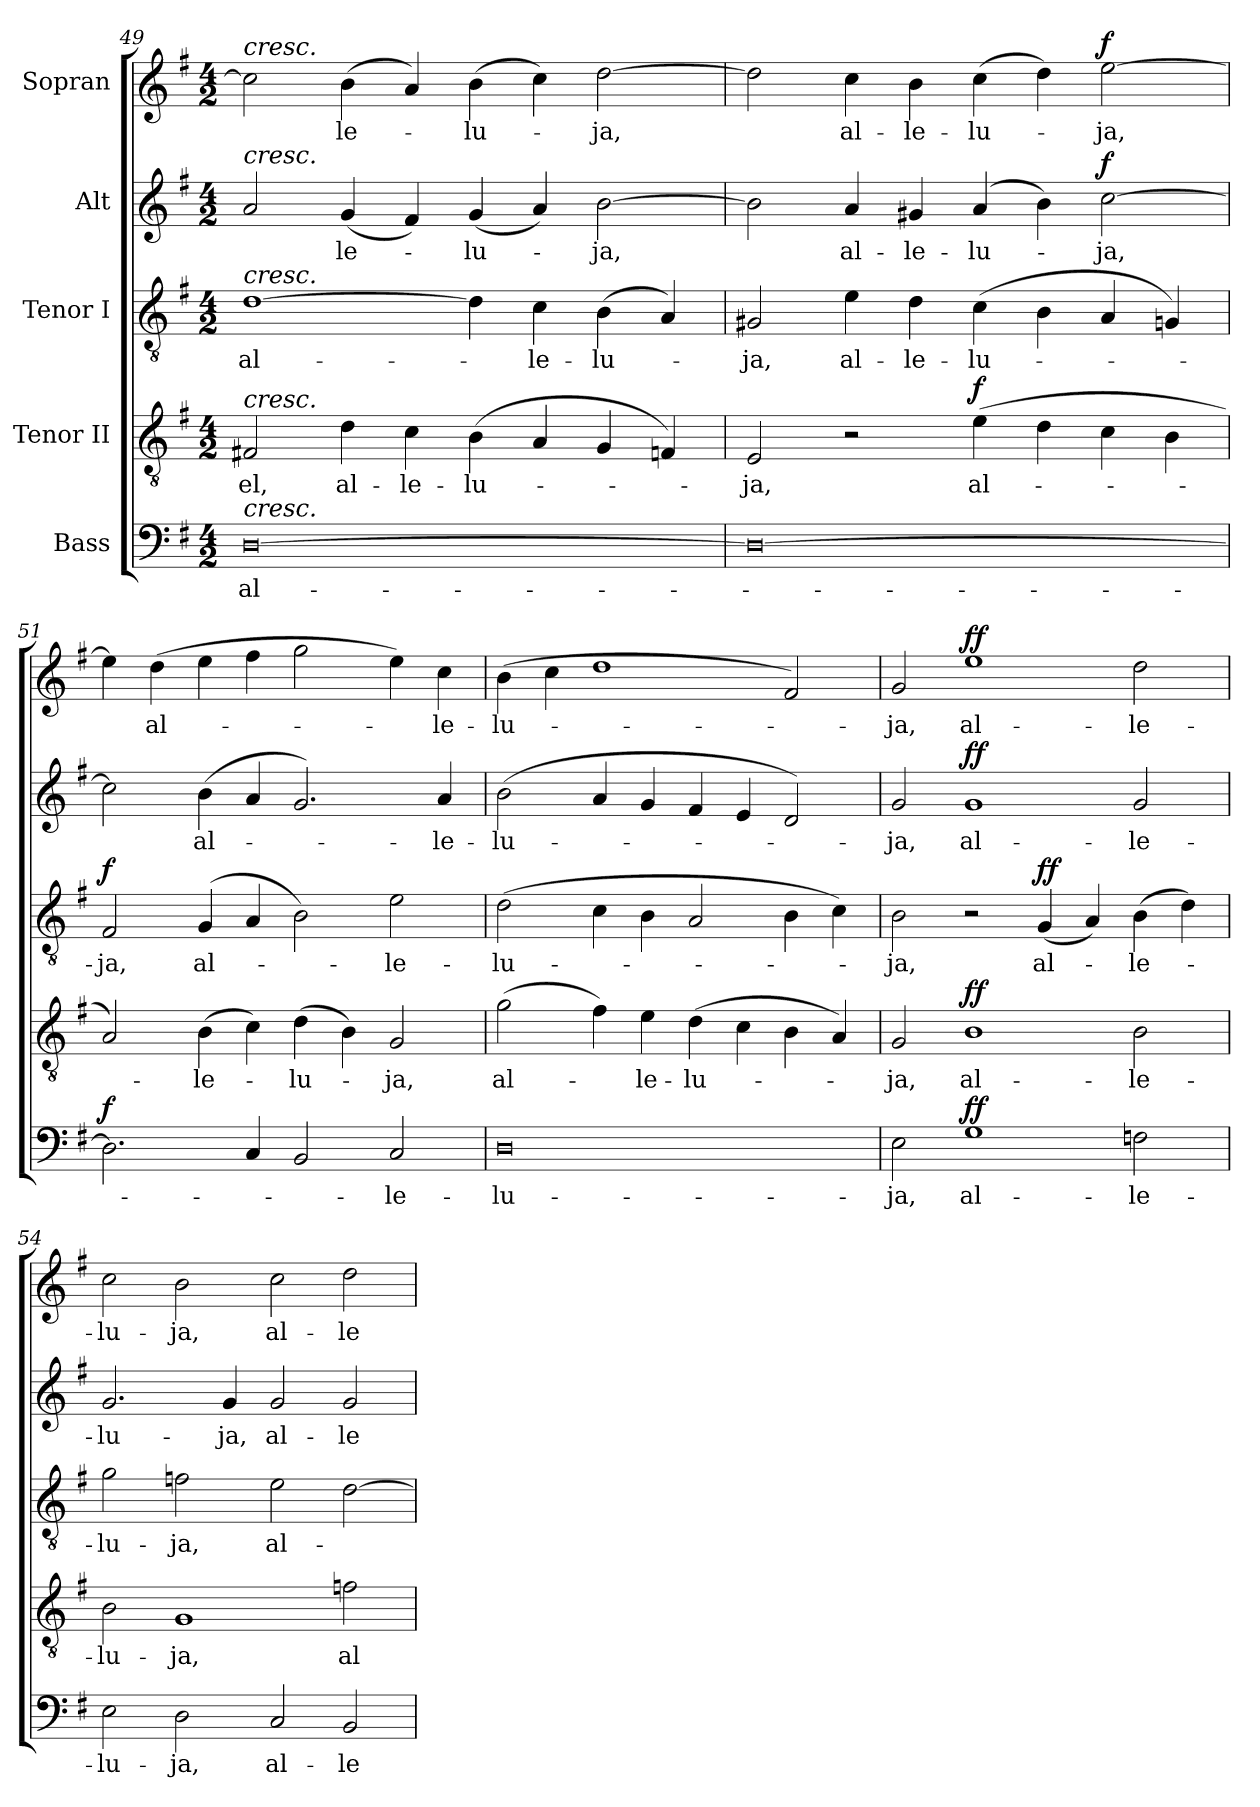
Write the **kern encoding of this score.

**kern	**text	**dynam	**kern	**text	**dynam	**kern	**text	**dynam	**kern	**text	**dynam	**kern	**text	**dynam
*part5	*part5	*part5	*part4	*part4	*part4	*part3	*part3	*part3	*part2	*part2	*part2	*part1	*part1	*part1
*staff5	*staff5	*staff5	*staff4	*staff4	*staff4	*staff3	*staff3	*staff3	*staff2	*staff2	*staff2	*staff1	*staff1	*staff1
*I"Bass	*	*	*I"Tenor II	*	*	*I"Tenor I	*	*	*I"Alt	*	*	*I"Sopran	*	*
*clefF4	*	*	*clefGv2	*	*	*clefGv2	*	*	*clefG2	*	*	*clefG2	*	*
*k[f#]	*	*	*k[f#]	*	*	*k[f#]	*	*	*k[f#]	*	*	*k[f#]	*	*
*G:	*	*	*G:	*	*	*G:	*	*	*G:	*	*	*G:	*	*
*M4/2	*	*	*M4/2	*	*	*M4/2	*	*	*M4/2	*	*	*M4/2	*	*
=49	=49	=49	=49	=49	=49	=49	=49	=49	=49	=49	=49	=49	=49	=49
!	!	!	!	!	!	!	!	!	!	!	!	!LO:TX:a:i:t=cresc.	!	!
!	!	!	!	!	!	!	!	!	!LO:TX:a:i:t=cresc.	!	!	!	!	!
!	!	!	!	!	!	!LO:TX:a:i:t=cresc.	!	!	!	!	!	!	!	!
!	!	!	!LO:TX:a:i:t=cresc.	!	!	!	!	!	!	!	!	!	!	!
!LO:TX:a:i:t=cresc.	!	!	!	!	!	!	!	!	!	!	!	!	!	!
[0D	al-	.	2F#X/	-el,	.	[1d	al-	.	2a/	.	.	2cc\]	.	.
.	.	.	4d\	al-	.	.	.	.	(4g/	-le-	.	(>4b\	-le-	.
.	.	.	4c\	-le-	.	.	.	.	4f#/)	.	.	4a/)	.	.
.	.	.	(4B\	-lu-	.	4d\]	.	.	(4g/	-lu-	.	(>4b\	-lu-	.
.	.	.	4A/	.	.	4c\	-le-	.	4a/)	.	.	4cc\)	.	.
.	.	.	4G/	.	.	(>4B\	-lu-	.	[2b\	-ja,	.	[2dd\	-ja,	.
.	.	.	4Fn/)	.	.	4A/)	.	.	.	.	.	.	.	.
=50	=50	=50	=50	=50	=50	=50	=50	=50	=50	=50	=50	=50	=50	=50
0D_	.	.	2E/	-ja,	.	2G#X/	-ja,	.	2b\]	.	.	2dd\]	.	.
.	.	.	2r	.	.	4e\	al-	.	4a/	al-	.	4cc\	al-	.
.	.	.	.	.	.	4d\	-le-	.	4g#X/	-le-	.	4b\	-le-	.
!	!	!	!	!	!LO:DY:a	!	!	!	!	!	!	!	!	!
.	.	.	(>4e\	al-	f	(>4c\	-lu-	.	(>4a/	-lu-	.	(>4cc\	-lu-	.
.	.	.	4d\	.	.	4B\	.	.	4b\)	.	.	4dd\)	.	.
!	!	!	!	!	!	!	!	!	!	!	!LO:DY:a	!	!	!LO:DY:a
.	.	.	4c\	.	.	4A/	.	.	[2cc\	-ja,	f	[2ee\	-ja,	f
.	.	.	4B\	.	.	4Gn/)	.	.	.	.	.	.	.	.
=51	=51	=51	=51	=51	=51	=51	=51	=51	=51	=51	=51	=51	=51	=51
!	!	!LO:DY:a	!	!	!	!	!	!LO:DY:a	!	!	!	!	!	!
2.D\]	.	f	2A/)	.	.	2F#/	-ja,	f	2cc\]	.	.	4ee\]	.	.
.	.	.	.	.	.	.	.	.	.	.	.	(>4dd\	al-	.
.	.	.	(>4B\	-le-	.	(4G/	al-	.	(4b\	al-	.	4ee\	.	.
4C/	.	.	4c\)	.	.	4A/	.	.	4a/	.	.	4ff#\	.	.
2BB/	.	.	(>4d\	-lu-	.	2B\)	.	.	2.g/)	.	.	2gg\	.	.
.	.	.	4B\)	.	.	.	.	.	.	.	.	.	.	.
2C/	-le-	.	2G/	-ja,	.	2e\	-le-	.	.	.	.	4ee\)	.	.
.	.	.	.	.	.	.	.	.	4a/	-le-	.	4cc\	-le-	.
!!LO:LB:g=z
=52	=52	=52	=52	=52	=52	=52	=52	=52	=52	=52	=52	=52	=52	=52
0D	-lu-	.	(>2g\	al-	.	(>2d\	-lu-	.	(2b\	-lu-	.	(>4b\	-lu-	.
.	.	.	.	.	.	.	.	.	.	.	.	4cc\	.	.
.	.	.	4f#\)	.	.	4c\	.	.	4a/	.	.	1dd	.	.
.	.	.	4e\	-le-	.	4B\	.	.	4g/	.	.	.	.	.
.	.	.	(>4d\	-lu-	.	2A/	.	.	4f#/	.	.	.	.	.
.	.	.	4c\	.	.	.	.	.	4e/	.	.	.	.	.
.	.	.	4B\	.	.	4B\	.	.	2d/)	.	.	2f#/)	.	.
.	.	.	4A/)	.	.	4c\)	.	.	.	.	.	.	.	.
=53	=53	=53	=53	=53	=53	=53	=53	=53	=53	=53	=53	=53	=53	=53
2E\	-ja,	.	2G/	-ja,	.	2B\	-ja,	.	2g/	-ja,	.	2g/	-ja,	.
!	!	!LO:DY:a	!	!	!LO:DY:a	!	!	!	!	!	!LO:DY:a	!	!	!LO:DY:a
1G	al-	ff	1B	al-	ff	2r	.	.	1g	al-	ff	1ee	al-	ff
!	!	!	!	!	!	!	!	!LO:DY:a	!	!	!	!	!	!
.	.	.	.	.	.	(4G/	al-	ff	.	.	.	.	.	.
.	.	.	.	.	.	4A/)	.	.	.	.	.	.	.	.
2Fn\	-le-	.	2B\	-le-	.	(>4B\	-le-	.	2g/	-le-	.	2dd\	-le-	.
.	.	.	.	.	.	4d\)	.	.	.	.	.	.	.	.
=54	=54	=54	=54	=54	=54	=54	=54	=54	=54	=54	=54	=54	=54	=54
2E\	-lu-	.	2B\	-lu-	.	2g\	-lu-	.	2.g/	-lu-	.	2cc\	-lu-	.
2D\	-ja,	.	1G	-ja,	.	2fn\	-ja,	.	.	.	.	2b\	-ja,	.
.	.	.	.	.	.	.	.	.	4g/	-ja,	.	.	.	.
2C/	al-	.	.	.	.	2e\	al-	.	2g/	al-	.	2cc\	al-	.
2BB/	-le-	.	2fn\	al-	.	[2d\	.	.	2g/	-le-	.	2dd\	-le-	.
=	=	=	=	=	=	=	=	=	=	=	=	=	=	=
*-	*-	*-	*-	*-	*-	*-	*-	*-	*-	*-	*-	*-	*-	*-
